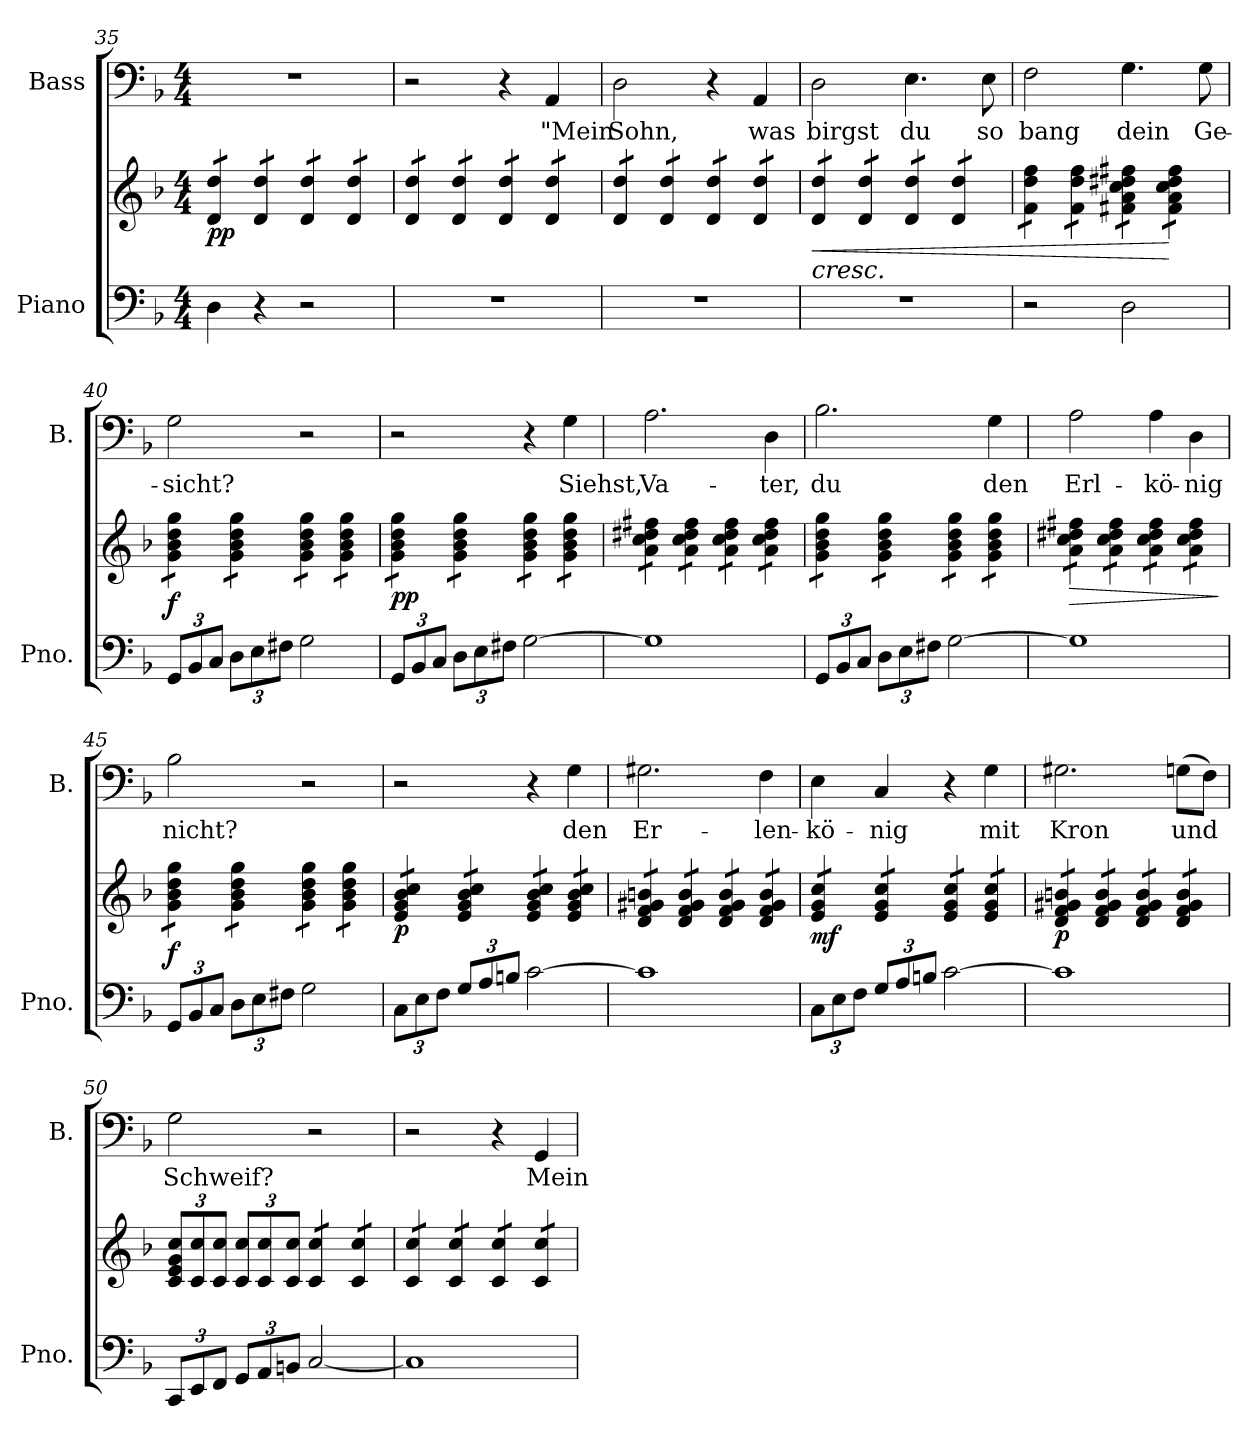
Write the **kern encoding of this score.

**kern	**kern	**dynam	**kern	**text
*part2	*part2	*part2	*part1	*part1
*staff3	*staff2	*staff2/3	*staff1	*staff1
*I"Piano	*	*	*I"Bass	*
*I'Pno.	*	*	*I'B.	*
*clefF4	*clefG2	*	*clefF4	*
*k[b-]	*k[b-]	*	*k[b-]	*
*M4/4	*M4/4	*	*M4/4	*
=35	=35	=35	=35	=35
!	!	!LO:DY:b	!	!
*	*tremolo	*	*	*
4D\	12d/ 12dd/L	pp	1r	.
.	12d/ 12dd/	.	.	.
.	12d/ 12dd/J	.	.	.
4r	12d/ 12dd/L	.	.	.
.	12d/ 12dd/	.	.	.
.	12d/ 12dd/J	.	.	.
2r	12d/ 12dd/L	.	.	.
.	12d/ 12dd/	.	.	.
.	12d/ 12dd/J	.	.	.
.	12d/ 12dd/L	.	.	.
.	12d/ 12dd/	.	.	.
.	12d/ 12dd/J	.	.	.
!!LO:LB:g=z
=36	=36	=36	=36	=36
1r	12d/ 12dd/L	.	2r	.
.	12d/ 12dd/	.	.	.
.	12d/ 12dd/J	.	.	.
.	12d/ 12dd/L	.	.	.
.	12d/ 12dd/	.	.	.
.	12d/ 12dd/J	.	.	.
.	12d/ 12dd/L	.	4r	.
.	12d/ 12dd/	.	.	.
.	12d/ 12dd/J	.	.	.
!	!	!	!	!LO:LY:b
.	12d/ 12dd/L	.	4AA/	"Mein
.	12d/ 12dd/	.	.	.
.	12d/ 12dd/J	.	.	.
=37	=37	=37	=37	=37
!	!	!	!	!LO:LY:b
1r	12d/ 12dd/L	.	2D\	Sohn,
.	12d/ 12dd/	.	.	.
.	12d/ 12dd/J	.	.	.
.	12d/ 12dd/L	.	.	.
.	12d/ 12dd/	.	.	.
.	12d/ 12dd/J	.	.	.
.	12d/ 12dd/L	.	4r	.
.	12d/ 12dd/	.	.	.
.	12d/ 12dd/J	.	.	.
!	!	!	!	!LO:LY:b
.	12d/ 12dd/L	.	4AA/	was
.	12d/ 12dd/	.	.	.
.	12d/ 12dd/J	.	.	.
=38	=38	=38	=38	=38
!	!LO:TX:b:i:t=cresc.	!	!	!
!	!	!LO:HP:b	!	!LO:LY:b
1r	12d/ 12dd/L	<	2D\	birgst
.	12d/ 12dd/	.	.	.
.	12d/ 12dd/J	.	.	.
.	12d/ 12dd/L	.	.	.
.	12d/ 12dd/	.	.	.
.	12d/ 12dd/J	.	.	.
!	!	!	!	!LO:LY:b
.	12d/ 12dd/L	.	4.E\	du
.	12d/ 12dd/	.	.	.
.	12d/ 12dd/J	.	.	.
.	12d/ 12dd/L	.	.	.
.	12d/ 12dd/	.	.	.
!	!	!	!	!LO:LY:b
.	.	.	8E\	so
.	12d/ 12dd/J	.	.	.
=39	=39	=39	=39	=39
!	!	!	!	!LO:LY:b
2r	12f\ 12dd\ 12ff\L	.	2F\	bang
.	12f\ 12dd\ 12ff\	.	.	.
.	12f\ 12dd\ 12ff\J	.	.	.
.	12f\ 12dd\ 12ff\L	.	.	.
.	12f\ 12dd\ 12ff\	.	.	.
.	12f\ 12dd\ 12ff\J	.	.	.
!	!	!	!	!LO:LY:b
2D\	12f#X\ 12a\ 12cc\ 12dd#X\ 12ff#X\L	.	4.G\	dein
.	12f#X\ 12a\ 12cc\ 12dd#X\ 12ff#X\	.	.	.
.	12f#X\ 12a\ 12cc\ 12dd#X\ 12ff#X\J	.	.	.
.	12f#\ 12a\ 12cc\ 12dd#\ 12ff#\L	[	.	.
.	12f#\ 12a\ 12cc\ 12dd#\ 12ff#\	.	.	.
!	!	!	!	!LO:LY:b
.	.	.	8G\	Ge-
.	12f#\ 12a\ 12cc\ 12dd#\ 12ff#\J	.	.	.
=40	=40	=40	=40	=40
*Xbrackettup	*	*	*	*
!	!	!LO:DY:b	!	!LO:LY:b
12GG/L	12g\ 12b-\ 12dd\ 12gg\L	f	2G\	-sicht?
12BB-/	12g\ 12b-\ 12dd\ 12gg\	.	.	.
12C/J	12g\ 12b-\ 12dd\ 12gg\J	.	.	.
12D\L	12g\ 12b-\ 12dd\ 12gg\L	.	.	.
12E\	12g\ 12b-\ 12dd\ 12gg\	.	.	.
12F#X\J	12g\ 12b-\ 12dd\ 12gg\J	.	.	.
2G\	12g\ 12b-\ 12dd\ 12gg\L	.	2r	.
.	12g\ 12b-\ 12dd\ 12gg\	.	.	.
.	12g\ 12b-\ 12dd\ 12gg\J	.	.	.
.	12g\ 12b-\ 12dd\ 12gg\L	.	.	.
.	12g\ 12b-\ 12dd\ 12gg\	.	.	.
.	12g\ 12b-\ 12dd\ 12gg\J	.	.	.
!!LO:LB:g=z
=41	=41	=41	=41	=41
!	!	!LO:DY:b	!	!
12GG/L	12g\ 12b-\ 12dd\ 12gg\L	pp	2r	.
12BB-/	12g\ 12b-\ 12dd\ 12gg\	.	.	.
12C/J	12g\ 12b-\ 12dd\ 12gg\J	.	.	.
12D\L	12g\ 12b-\ 12dd\ 12gg\L	.	.	.
12E\	12g\ 12b-\ 12dd\ 12gg\	.	.	.
12F#X\J	12g\ 12b-\ 12dd\ 12gg\J	.	.	.
[2G\	12g\ 12b-\ 12dd\ 12gg\L	.	4r	.
.	12g\ 12b-\ 12dd\ 12gg\	.	.	.
.	12g\ 12b-\ 12dd\ 12gg\J	.	.	.
!	!	!	!	!LO:LY:b
.	12g\ 12b-\ 12dd\ 12gg\L	.	4G\	Siehst,
.	12g\ 12b-\ 12dd\ 12gg\	.	.	.
.	12g\ 12b-\ 12dd\ 12gg\J	.	.	.
=42	=42	=42	=42	=42
!	!	!	!	!LO:LY:b
1G]	12a\ 12cc\ 12dd#X\ 12ff#X\L	.	2.A\	Va-
.	12a\ 12cc\ 12dd#X\ 12ff#X\	.	.	.
.	12a\ 12cc\ 12dd#X\ 12ff#X\J	.	.	.
.	12a\ 12cc\ 12dd#\ 12ff#\L	.	.	.
.	12a\ 12cc\ 12dd#\ 12ff#\	.	.	.
.	12a\ 12cc\ 12dd#\ 12ff#\J	.	.	.
.	12a\ 12cc\ 12dd#\ 12ff#\L	.	.	.
.	12a\ 12cc\ 12dd#\ 12ff#\	.	.	.
.	12a\ 12cc\ 12dd#\ 12ff#\J	.	.	.
!	!	!	!	!LO:LY:b
.	12a\ 12cc\ 12dd#\ 12ff#\L	.	4D\	-ter,
.	12a\ 12cc\ 12dd#\ 12ff#\	.	.	.
.	12a\ 12cc\ 12dd#\ 12ff#\J	.	.	.
=43	=43	=43	=43	=43
!	!	!	!	!LO:LY:b
12GG/L	12g\ 12b-\ 12dd\ 12gg\L	.	2.B-\	du
12BB-/	12g\ 12b-\ 12dd\ 12gg\	.	.	.
12C/J	12g\ 12b-\ 12dd\ 12gg\J	.	.	.
12D\L	12g\ 12b-\ 12dd\ 12gg\L	.	.	.
12E\	12g\ 12b-\ 12dd\ 12gg\	.	.	.
12F#X\J	12g\ 12b-\ 12dd\ 12gg\J	.	.	.
[2G\	12g\ 12b-\ 12dd\ 12gg\L	.	.	.
.	12g\ 12b-\ 12dd\ 12gg\	.	.	.
.	12g\ 12b-\ 12dd\ 12gg\J	.	.	.
!	!	!	!	!LO:LY:b
.	12g\ 12b-\ 12dd\ 12gg\L	.	4G\	den
.	12g\ 12b-\ 12dd\ 12gg\	.	.	.
.	12g\ 12b-\ 12dd\ 12gg\J	.	.	.
=44	=44	=44	=44	=44
!	!	!LO:HP:b	!	!LO:LY:b
1G]	12a\ 12cc\ 12dd#X\ 12ff#X\L	>	2A\	Erl-
.	12a\ 12cc\ 12dd#X\ 12ff#X\	.	.	.
.	12a\ 12cc\ 12dd#X\ 12ff#X\J	.	.	.
.	12a\ 12cc\ 12dd#\ 12ff#\L	.	.	.
.	12a\ 12cc\ 12dd#\ 12ff#\	.	.	.
.	12a\ 12cc\ 12dd#\ 12ff#\J	.	.	.
!	!	!	!	!LO:LY:b
.	12a\ 12cc\ 12dd#\ 12ff#\L	.	4A\	-kö-
.	12a\ 12cc\ 12dd#\ 12ff#\	.	.	.
.	12a\ 12cc\ 12dd#\ 12ff#\J	.	.	.
!	!	!	!	!LO:LY:b
.	12a\ 12cc\ 12dd#\ 12ff#\L	.	4D\	-nig
.	12a\ 12cc\ 12dd#\ 12ff#\	.	.	.
.	12a\ 12cc\ 12dd#\ 12ff#\J	.	.	.
.	.	]	.	.
!!LO:LB:g=z
=45	=45	=45	=45	=45
!	!	!LO:DY:b	!	!LO:LY:b
12GG/L	12g\ 12b-\ 12dd\ 12gg\L	f	2B-\	nicht?
12BB-/	12g\ 12b-\ 12dd\ 12gg\	.	.	.
12C/J	12g\ 12b-\ 12dd\ 12gg\J	.	.	.
12D\L	12g\ 12b-\ 12dd\ 12gg\L	.	.	.
12E\	12g\ 12b-\ 12dd\ 12gg\	.	.	.
12F#X\J	12g\ 12b-\ 12dd\ 12gg\J	.	.	.
2G\	12g\ 12b-\ 12dd\ 12gg\L	.	2r	.
.	12g\ 12b-\ 12dd\ 12gg\	.	.	.
.	12g\ 12b-\ 12dd\ 12gg\J	.	.	.
.	12g\ 12b-\ 12dd\ 12gg\L	.	.	.
.	12g\ 12b-\ 12dd\ 12gg\	.	.	.
.	12g\ 12b-\ 12dd\ 12gg\J	.	.	.
=46	=46	=46	=46	=46
!	!	!LO:DY:b	!	!
12C\L	12e/ 12g/ 12b-/ 12cc/L	p	2r	.
12E\	12e/ 12g/ 12b-/ 12cc/	.	.	.
12F\J	12e/ 12g/ 12b-/ 12cc/J	.	.	.
12G/L	12e/ 12g/ 12b-/ 12cc/L	.	.	.
12A/	12e/ 12g/ 12b-/ 12cc/	.	.	.
12Bn/J	12e/ 12g/ 12b-/ 12cc/J	.	.	.
[2c\	12e/ 12g/ 12b-/ 12cc/L	.	4r	.
.	12e/ 12g/ 12b-/ 12cc/	.	.	.
.	12e/ 12g/ 12b-/ 12cc/J	.	.	.
!	!	!	!	!LO:LY:b
.	12e/ 12g/ 12b-/ 12cc/L	.	4G\	den
.	12e/ 12g/ 12b-/ 12cc/	.	.	.
.	12e/ 12g/ 12b-/ 12cc/J	.	.	.
=47	=47	=47	=47	=47
!	!	!	!	!LO:LY:b
1c]	12d/ 12f/ 12g#X/ 12bn/L	.	2.G#X\	Er-
.	12d/ 12f/ 12g#X/ 12bn/	.	.	.
.	12d/ 12f/ 12g#X/ 12bn/J	.	.	.
.	12d/ 12f/ 12g#/ 12b/L	.	.	.
.	12d/ 12f/ 12g#/ 12b/	.	.	.
.	12d/ 12f/ 12g#/ 12b/J	.	.	.
.	12d/ 12f/ 12g#/ 12b/L	.	.	.
.	12d/ 12f/ 12g#/ 12b/	.	.	.
.	12d/ 12f/ 12g#/ 12b/J	.	.	.
!	!	!	!	!LO:LY:b
.	12d/ 12f/ 12g#/ 12b/L	.	4F\	-len-
.	12d/ 12f/ 12g#/ 12b/	.	.	.
.	12d/ 12f/ 12g#/ 12b/J	.	.	.
=48	=48	=48	=48	=48
!	!	!LO:DY:b	!	!LO:LY:b
12C\L	12e/ 12g/ 12cc/L	mf	4E\	-kö-
12E\	12e/ 12g/ 12cc/	.	.	.
12F\J	12e/ 12g/ 12cc/J	.	.	.
!	!	!	!	!LO:LY:b
12G/L	12e/ 12g/ 12cc/L	.	4C/	-nig
12A/	12e/ 12g/ 12cc/	.	.	.
12Bn/J	12e/ 12g/ 12cc/J	.	.	.
[2c\	12e/ 12g/ 12cc/L	.	4r	.
.	12e/ 12g/ 12cc/	.	.	.
.	12e/ 12g/ 12cc/J	.	.	.
!	!	!	!	!LO:LY:b
.	12e/ 12g/ 12cc/L	.	4G\	mit
.	12e/ 12g/ 12cc/	.	.	.
.	12e/ 12g/ 12cc/J	.	.	.
!!LO:PB:g=z
=49	=49	=49	=49	=49
!	!	!LO:DY:b	!	!LO:LY:b
1c]	12d/ 12f/ 12g#X/ 12bn/L	p	2.G#X\	Kron
.	12d/ 12f/ 12g#X/ 12bn/	.	.	.
.	12d/ 12f/ 12g#X/ 12bn/J	.	.	.
.	12d/ 12f/ 12g#/ 12b/L	.	.	.
.	12d/ 12f/ 12g#/ 12b/	.	.	.
.	12d/ 12f/ 12g#/ 12b/J	.	.	.
.	12d/ 12f/ 12g#/ 12b/L	.	.	.
.	12d/ 12f/ 12g#/ 12b/	.	.	.
.	12d/ 12f/ 12g#/ 12b/J	.	.	.
!	!	!	!	!LO:LY:b
.	12d/ 12f/ 12g#/ 12b/L	.	(>8Gn\L	und
.	12d/ 12f/ 12g#/ 12b/	.	.	.
.	.	.	8F\J)	.
.	12d/ 12f/ 12g#/ 12b/J	.	.	.
*	*Xtremolo	*	*	*
=50	=50	=50	=50	=50
*	*Xbrackettup	*	*	*
!	!	!	!	!LO:LY:b
12CC/L	12c/ 12e/ 12g/ 12cc/L	.	2G\	Schweif?
12EE/	12c/ 12cc/	.	.	.
12FF/J	12c/ 12cc/J	.	.	.
12GG/L	12c/ 12cc/L	.	.	.
12AA/	12c/ 12cc/	.	.	.
12BBn/J	12c/ 12cc/J	.	.	.
*	*brackettup	*	*	*
*	*tremolo	*	*	*
[2C/	12c/ 12cc/L	.	2r	.
.	12c/ 12cc/	.	.	.
.	12c/ 12cc/J	.	.	.
.	12c/ 12cc/L	.	.	.
.	12c/ 12cc/	.	.	.
.	12c/ 12cc/J	.	.	.
=51	=51	=51	=51	=51
1C]	12c/ 12cc/L	.	2r	.
.	12c/ 12cc/	.	.	.
.	12c/ 12cc/J	.	.	.
.	12c/ 12cc/L	.	.	.
.	12c/ 12cc/	.	.	.
.	12c/ 12cc/J	.	.	.
.	12c/ 12cc/L	.	4r	.
.	12c/ 12cc/	.	.	.
.	12c/ 12cc/J	.	.	.
!	!	!	!	!LO:LY:b
.	12c/ 12cc/L	.	4GG/	Mein
.	12c/ 12cc/	.	.	.
.	12c/ 12cc/J	.	.	.
*	*Xtremolo	*	*	*
=	=	=	=	=
*-	*-	*-	*-	*-
